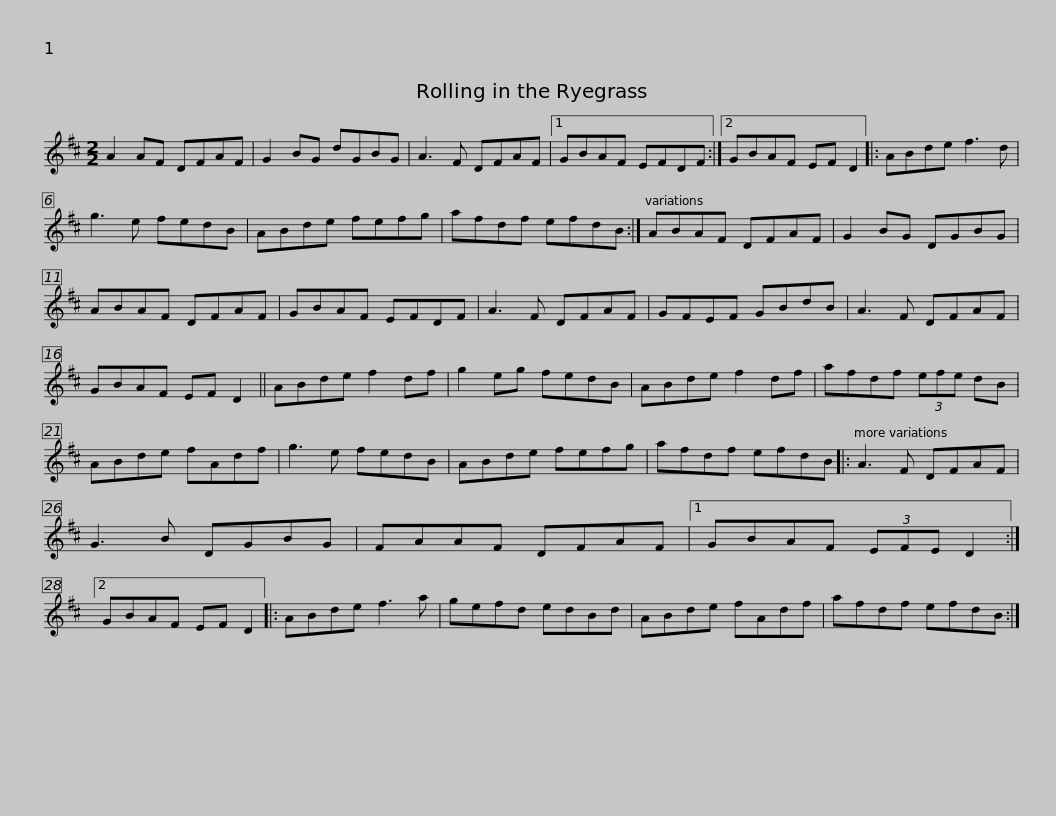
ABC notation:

X:1
L:1/8
M:2/2
I:linebreak $
K:D
V:1 treble
V:1
 A2 AF DFAF | G2 BG dGBG | A3 F DFAF |1 GBAF EFDF :|2 GBAF EF D2 |: %5
 ABde f3 d |$ g3 e fedB | ABde fefg | afdf efdB :| ABAF DFAF | %10
 G2 BG DGBG |$ ABAF DFAF | GBAF EFDF | A3 F DFAF | GFEF GBdB | %15
 A3 F DFAF | GBAF EF D2 ||$ ABde f2 df | g2 eg fedB | ABde f2 df | %20
 afdf (3efe dB | ABde fAdf | g3 e fedB |$ ABde fefg | afdf efdB |: %25
 A3 F DFAF | G3 B DGBG | FAAF DFAF |1$ GBAF (3EFE D2 :|2 GBAF EF D2 |: %30
 ABde f3 a | gefd edBd | ABde fAdf |$ afdf efdB :| %34
